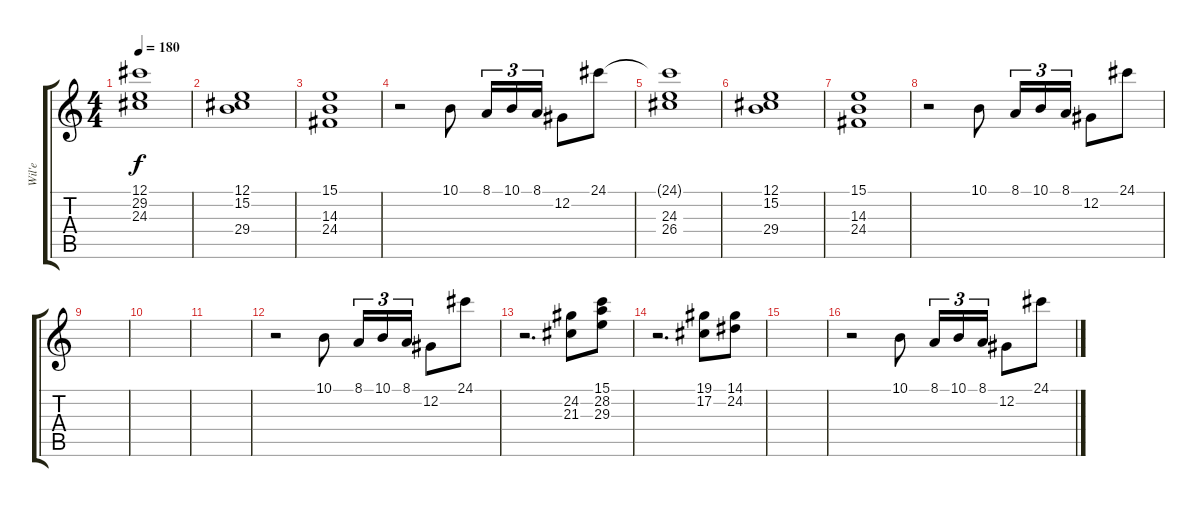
\track ("Wil'e" "Wil'e") {instrument stringensemble1}
\staff {score tabs}
\tuning (Db4 Ab3 E3 B2 Gb2 Db2) {hide}
\ts (4 4)
\tempo 180
\clef g2
\ks c
(12.1 29.2 24.3).1{dy f} |
(12.1 15.2 29.4).1 |
(15.1 14.3 24.4).1 |
r.2 10.1.8 8.1.16{tu (3 2)} 10.1.16{tu (3 2)} 8.1.16{tu (3 2)} 12.2.8 24.1.8 |
(24.1{t} 24.3 26.4).1 |
(12.1 15.2 29.4).1 |
(15.1 14.3 24.4).1 |
r.2 10.1.8 8.1.16{tu (3 2)} 10.1.16{tu (3 2)} 8.1.16{tu (3 2)} 12.2.8 24.1.8 |
|
|
|
r.2 10.1.8 8.1.16{tu (3 2)} 10.1.16{tu (3 2)} 8.1.16{tu (3 2)} 12.2.8 24.1.8 |
r.2{d} (24.2 21.3).8 (15.1 28.2 29.3).8 |
r.2{d} (19.1 17.2).8 (14.1 24.2).8 |
|
r.2 10.1.8 8.1.16{tu (3 2)} 10.1.16{tu (3 2)} 8.1.16{tu (3 2)} 12.2.8 24.1.8
